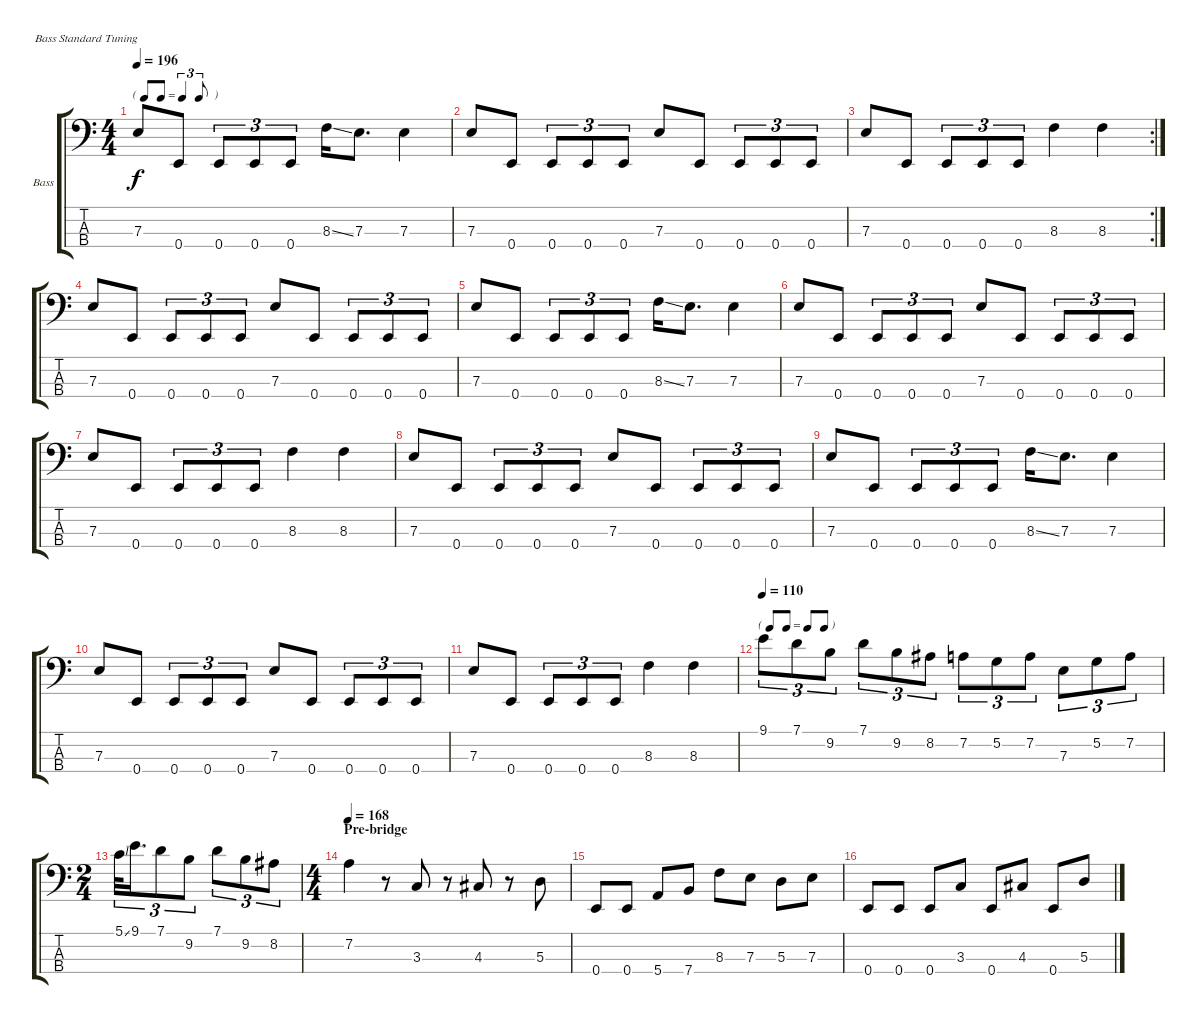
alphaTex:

\bracketExtendMode groupsimilarinstruments
\firstSystemTrackNameOrientation horizontal
\otherSystemsTrackNameOrientation horizontal
\track ("Bass" "Bass") {instrument electricbassfinger}
\staff {score tabs}
\tuning (G2 D2 A1 E1)
\ts (4 4)
\tf triplet8th
\tempo 196
\clef f4
\ks c
7.3.8{dy f} 0.4.8 0.4.8{tu (3 2)} 0.4.8{tu (3 2)} 0.4.8{tu (3 2)} 8.3{ss}.16 7.3.8{d} 7.3.4 |
7.3.8 0.4.8 0.4.8{tu (3 2)} 0.4.8{tu (3 2)} 0.4.8{tu (3 2)} 7.3.8 0.4.8 0.4.8{tu (3 2)} 0.4.8{tu (3 2)} 0.4.8{tu (3 2)} |
\rc 2
7.3.8 0.4.8 0.4.8{tu (3 2)} 0.4.8{tu (3 2)} 0.4.8{tu (3 2)} 8.3.4 8.3.4 |
7.3.8 0.4.8 0.4.8{tu (3 2)} 0.4.8{tu (3 2)} 0.4.8{tu (3 2)} 7.3.8 0.4.8 0.4.8{tu (3 2)} 0.4.8{tu (3 2)} 0.4.8{tu (3 2)} |
7.3.8 0.4.8 0.4.8{tu (3 2)} 0.4.8{tu (3 2)} 0.4.8{tu (3 2)} 8.3{ss}.16 7.3.8{d} 7.3.4 |
7.3.8 0.4.8 0.4.8{tu (3 2)} 0.4.8{tu (3 2)} 0.4.8{tu (3 2)} 7.3.8 0.4.8 0.4.8{tu (3 2)} 0.4.8{tu (3 2)} 0.4.8{tu (3 2)} |
7.3.8 0.4.8 0.4.8{tu (3 2)} 0.4.8{tu (3 2)} 0.4.8{tu (3 2)} 8.3.4 8.3.4 |
7.3.8 0.4.8 0.4.8{tu (3 2)} 0.4.8{tu (3 2)} 0.4.8{tu (3 2)} 7.3.8 0.4.8 0.4.8{tu (3 2)} 0.4.8{tu (3 2)} 0.4.8{tu (3 2)} |
7.3.8 0.4.8 0.4.8{tu (3 2)} 0.4.8{tu (3 2)} 0.4.8{tu (3 2)} 8.3{ss}.16 7.3.8{d} 7.3.4 |
7.3.8 0.4.8 0.4.8{tu (3 2)} 0.4.8{tu (3 2)} 0.4.8{tu (3 2)} 7.3.8 0.4.8 0.4.8{tu (3 2)} 0.4.8{tu (3 2)} 0.4.8{tu (3 2)} |
7.3.8 0.4.8 0.4.8{tu (3 2)} 0.4.8{tu (3 2)} 0.4.8{tu (3 2)} 8.3.4 8.3.4 |
\tf none
\tempo 110
9.1.8{tu (3 2)} 7.1.8{tu (3 2)} 9.2.8{tu (3 2)} 7.1.8{tu (3 2)} 9.2.8{tu (3 2)} 8.2.8{tu (3 2)} 7.2.8{tu (3 2)} 5.2.8{tu (3 2)} 7.2.8{tu (3 2)} 7.3.8{tu (3 2)} 5.2.8{tu (3 2)} 7.2.8{tu (3 2)} |
\ts (2 4)
5.1{ss}.32{tu (3 2)} 9.1.16{d tu (3 2)} 7.1.8{tu (3 2)} 9.2.8{tu (3 2)} 7.1.8{tu (3 2)} 9.2.8{tu (3 2)} 8.2.8{tu (3 2)} |
\ts (4 4)
\section ("" "Pre-bridge")
\tempo 168
7.2.4 r.8 3.3.8 r.8 4.3.8 r.8 5.3.8 |
0.4.8 0.4.8 5.4.8 7.4.8 8.3.8 7.3.8 5.3.8 7.3.8 |
0.4.8 0.4.8 0.4.8 3.3.8 0.4.8 4.3.8 0.4.8 5.3.8
